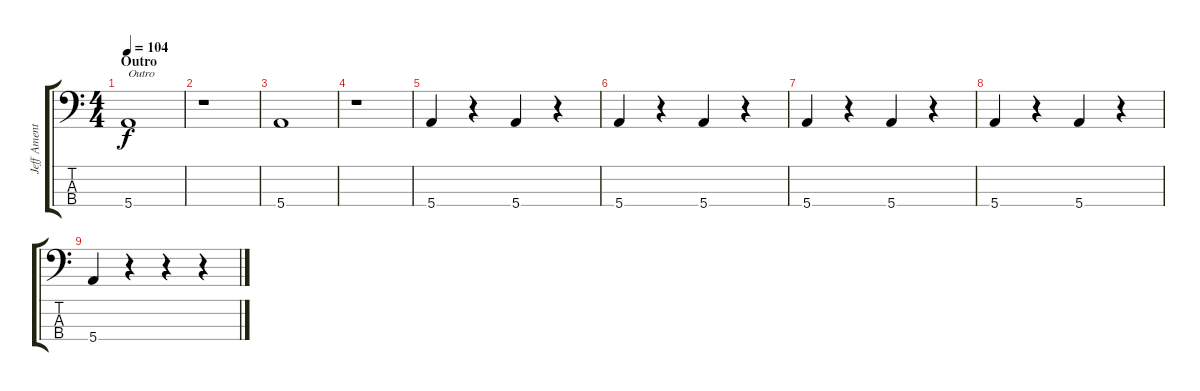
\track ("Jeff Ament" "Jeff Ament") {instrument electricbassfinger}
\staff {score tabs}
\tuning (G2 D2 A1 E1) {hide}
\ts (4 4)
\section ("" "Outro")
\tempo 104
\clef f4
\ks c
5.4.1{txt "Outro" dy f} |
r.1 |
5.4.1 |
r.1 |
5.4.4 r.4 5.4.4 r.4 |
5.4.4 r.4 5.4.4 r.4 |
5.4.4 r.4 5.4.4 r.4 |
5.4.4 r.4 5.4.4 r.4 |
5.4.4 r.4 r.4 r.4
